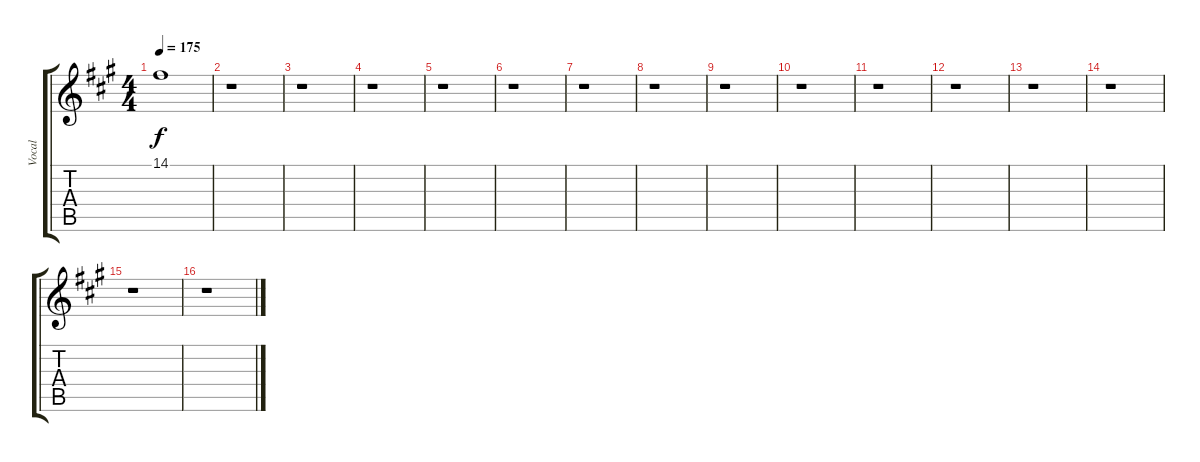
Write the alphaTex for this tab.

\track ("Vocal" "Vocal") {instrument lead6voice}
\staff {score tabs}
\tuning (E4 B3 G3 D3 A2 E2) {hide}
\ts (4 4)
\tempo 175
\clef g2
\ks a
14.1{t}.1{dy f} |
r.1 |
r.1 |
r.1 |
r.1 |
r.1 |
r.1 |
r.1 |
r.1 |
r.1 |
r.1 |
r.1 |
r.1 |
r.1 |
r.1 |
r.1
